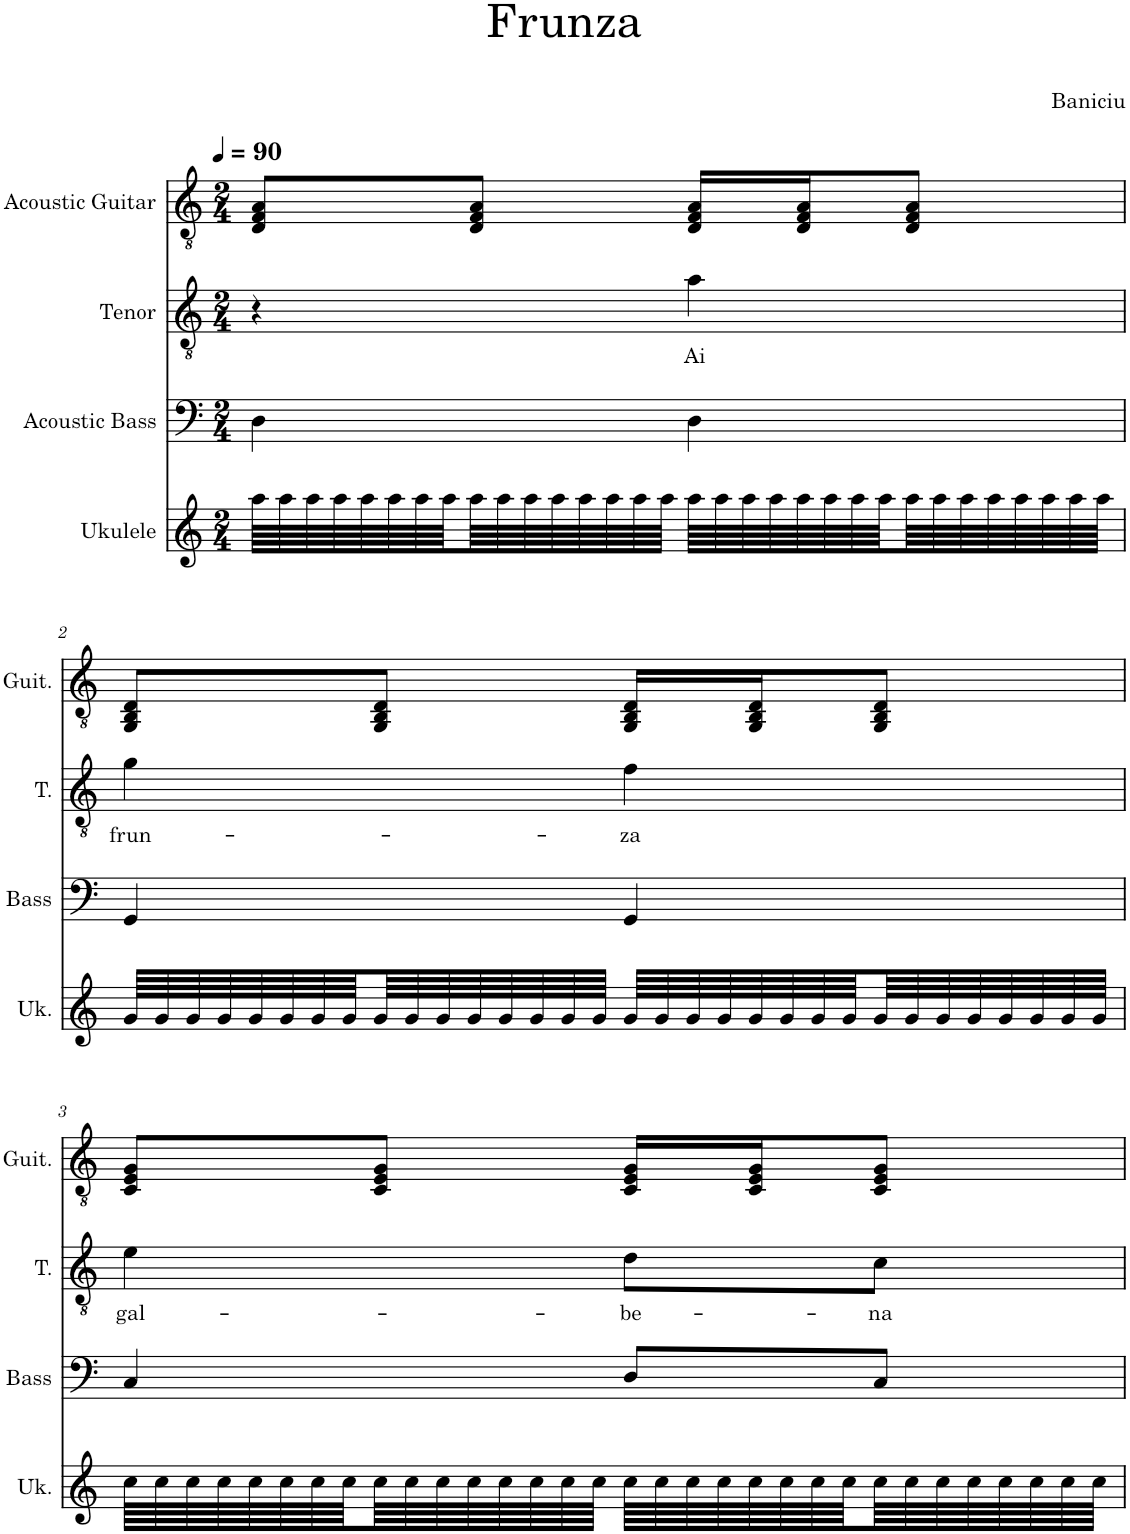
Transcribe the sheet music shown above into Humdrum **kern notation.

**kern	**kern	**kern	**text	**kern
*part4	*part3	*part2	*part2	*part1
*staff4	*staff3	*staff2	*staff2	*staff1
*I"Ukulele	*I"Acoustic Bass	*I"Tenor	*	*I"Acoustic Guitar
*I'Uk.	*I'Bass	*I'T.	*	*I'Guit.
*clefG2	*clefF4	*clefGv2	*	*clefGv2
*	*Trd7c12	*	*	*
*k[]	*k[]	*k[]	*	*k[]
*M2/4	*M2/4	*M2/4	*	*M2/4
*MM90	*MM90	*MM90	*	*MM90
=1	=1	=1	=1	=1
64aa\LLLL	4D\	4r	.	8D/ 8F/ 8A/L
64aa\	.	.	.	.
64aa\	.	.	.	.
64aa\	.	.	.	.
64aa\	.	.	.	.
64aa\	.	.	.	.
64aa\	.	.	.	.
64aa\	.	.	.	.
64aa\	.	.	.	8D/ 8F/ 8A/J
64aa\	.	.	.	.
64aa\	.	.	.	.
64aa\	.	.	.	.
64aa\	.	.	.	.
64aa\	.	.	.	.
64aa\	.	.	.	.
64aa\JJJJ	.	.	.	.
!	!	!	!LO:LY:b	!
64aa\LLLL	4D\	4a\	Ai	16D/ 16F/ 16A/LL
64aa\	.	.	.	.
64aa\	.	.	.	.
64aa\	.	.	.	.
64aa\	.	.	.	16D/ 16F/ 16A/J
64aa\	.	.	.	.
64aa\	.	.	.	.
64aa\	.	.	.	.
64aa\	.	.	.	8D/ 8F/ 8A/J
64aa\	.	.	.	.
64aa\	.	.	.	.
64aa\	.	.	.	.
64aa\	.	.	.	.
64aa\	.	.	.	.
64aa\	.	.	.	.
64aa\JJJJ	.	.	.	.
!!LO:LB:g=z
=2	=2	=2	=2	=2
!	!	!	!LO:LY:b	!
64g/LLLL	4GG/	4g\	frun-	8GG/ 8BB/ 8D/L
64g/	.	.	.	.
64g/	.	.	.	.
64g/	.	.	.	.
64g/	.	.	.	.
64g/	.	.	.	.
64g/	.	.	.	.
64g/	.	.	.	.
64g/	.	.	.	8GG/ 8BB/ 8D/J
64g/	.	.	.	.
64g/	.	.	.	.
64g/	.	.	.	.
64g/	.	.	.	.
64g/	.	.	.	.
64g/	.	.	.	.
64g/JJJJ	.	.	.	.
!	!	!	!LO:LY:b	!
64g/LLLL	4GG/	4f\	-za	16GG/ 16BB/ 16D/LL
64g/	.	.	.	.
64g/	.	.	.	.
64g/	.	.	.	.
64g/	.	.	.	16GG/ 16BB/ 16D/J
64g/	.	.	.	.
64g/	.	.	.	.
64g/	.	.	.	.
64g/	.	.	.	8GG/ 8BB/ 8D/J
64g/	.	.	.	.
64g/	.	.	.	.
64g/	.	.	.	.
64g/	.	.	.	.
64g/	.	.	.	.
64g/	.	.	.	.
64g/JJJJ	.	.	.	.
!!LO:LB:g=z
=3	=3	=3	=3	=3
!	!	!	!LO:LY:b	!
64cc\LLLL	4C/	4e\	gal-	8C/ 8E/ 8G/L
64cc\	.	.	.	.
64cc\	.	.	.	.
64cc\	.	.	.	.
64cc\	.	.	.	.
64cc\	.	.	.	.
64cc\	.	.	.	.
64cc\	.	.	.	.
64cc\	.	.	.	8C/ 8E/ 8G/J
64cc\	.	.	.	.
64cc\	.	.	.	.
64cc\	.	.	.	.
64cc\	.	.	.	.
64cc\	.	.	.	.
64cc\	.	.	.	.
64cc\JJJJ	.	.	.	.
!	!	!	!LO:LY:b	!
64cc\LLLL	8D/L	8d\L	-be-	16C/ 16E/ 16G/LL
64cc\	.	.	.	.
64cc\	.	.	.	.
64cc\	.	.	.	.
64cc\	.	.	.	16C/ 16E/ 16G/J
64cc\	.	.	.	.
64cc\	.	.	.	.
64cc\	.	.	.	.
!	!	!	!LO:LY:b	!
64cc\	8C/J	8c\J	-na	8C/ 8E/ 8G/J
64cc\	.	.	.	.
64cc\	.	.	.	.
64cc\	.	.	.	.
64cc\	.	.	.	.
64cc\	.	.	.	.
64cc\	.	.	.	.
64cc\JJJJ	.	.	.	.
=	=	=	=	=
*-	*-	*-	*-	*-
